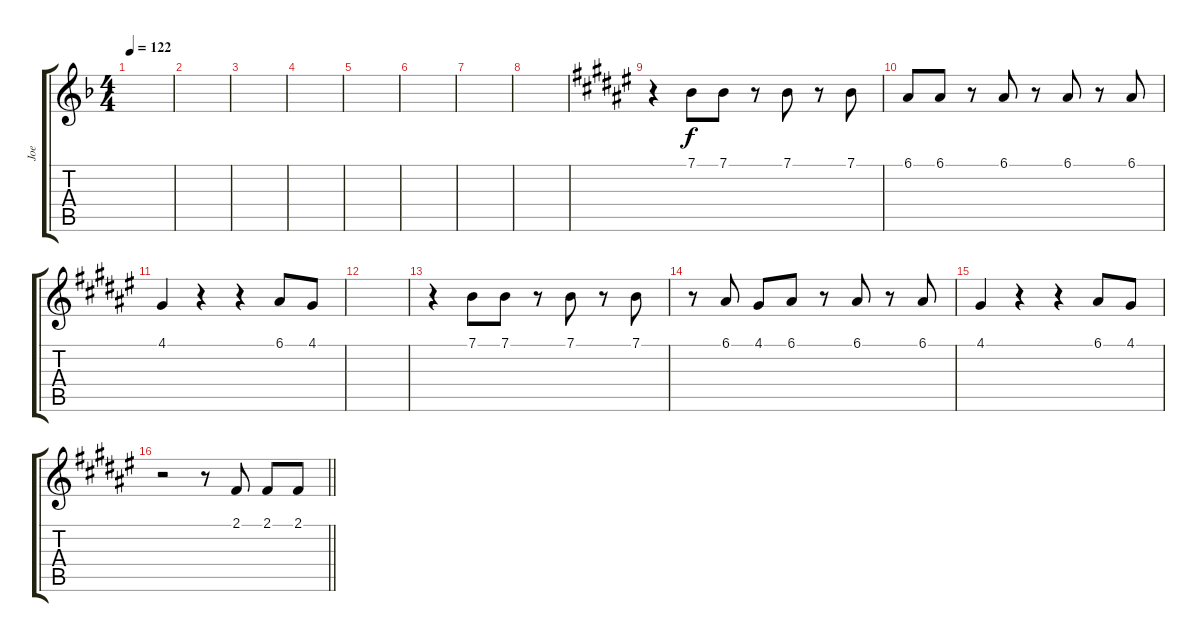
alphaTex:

\track ("Joe" "Joe") {instrument lead1square}
\staff {score tabs}
\tuning (E4 B3 G3 D3 A2 E2) {hide}
\ts (4 4)
\tempo 122
\clef g2
\ks f
|
|
|
|
|
|
|
|
\ks f#
r.4 7.1.8 7.1.8 r.8 7.1.8 r.8 7.1.8 |
6.1.8 6.1.8 r.8 6.1.8 r.8 6.1.8 r.8 6.1.8 |
4.1.4 r.4 r.4 6.1.8 4.1.8 |
|
r.4 7.1.8 7.1.8 r.8 7.1.8 r.8 7.1.8 |
r.8 6.1.8 4.1.8 6.1.8 r.8 6.1.8 r.8 6.1.8 |
4.1.4 r.4 r.4 6.1.8 4.1.8 |
\barLineRight lightlight
r.2 r.8 2.1.8 2.1.8 2.1.8
